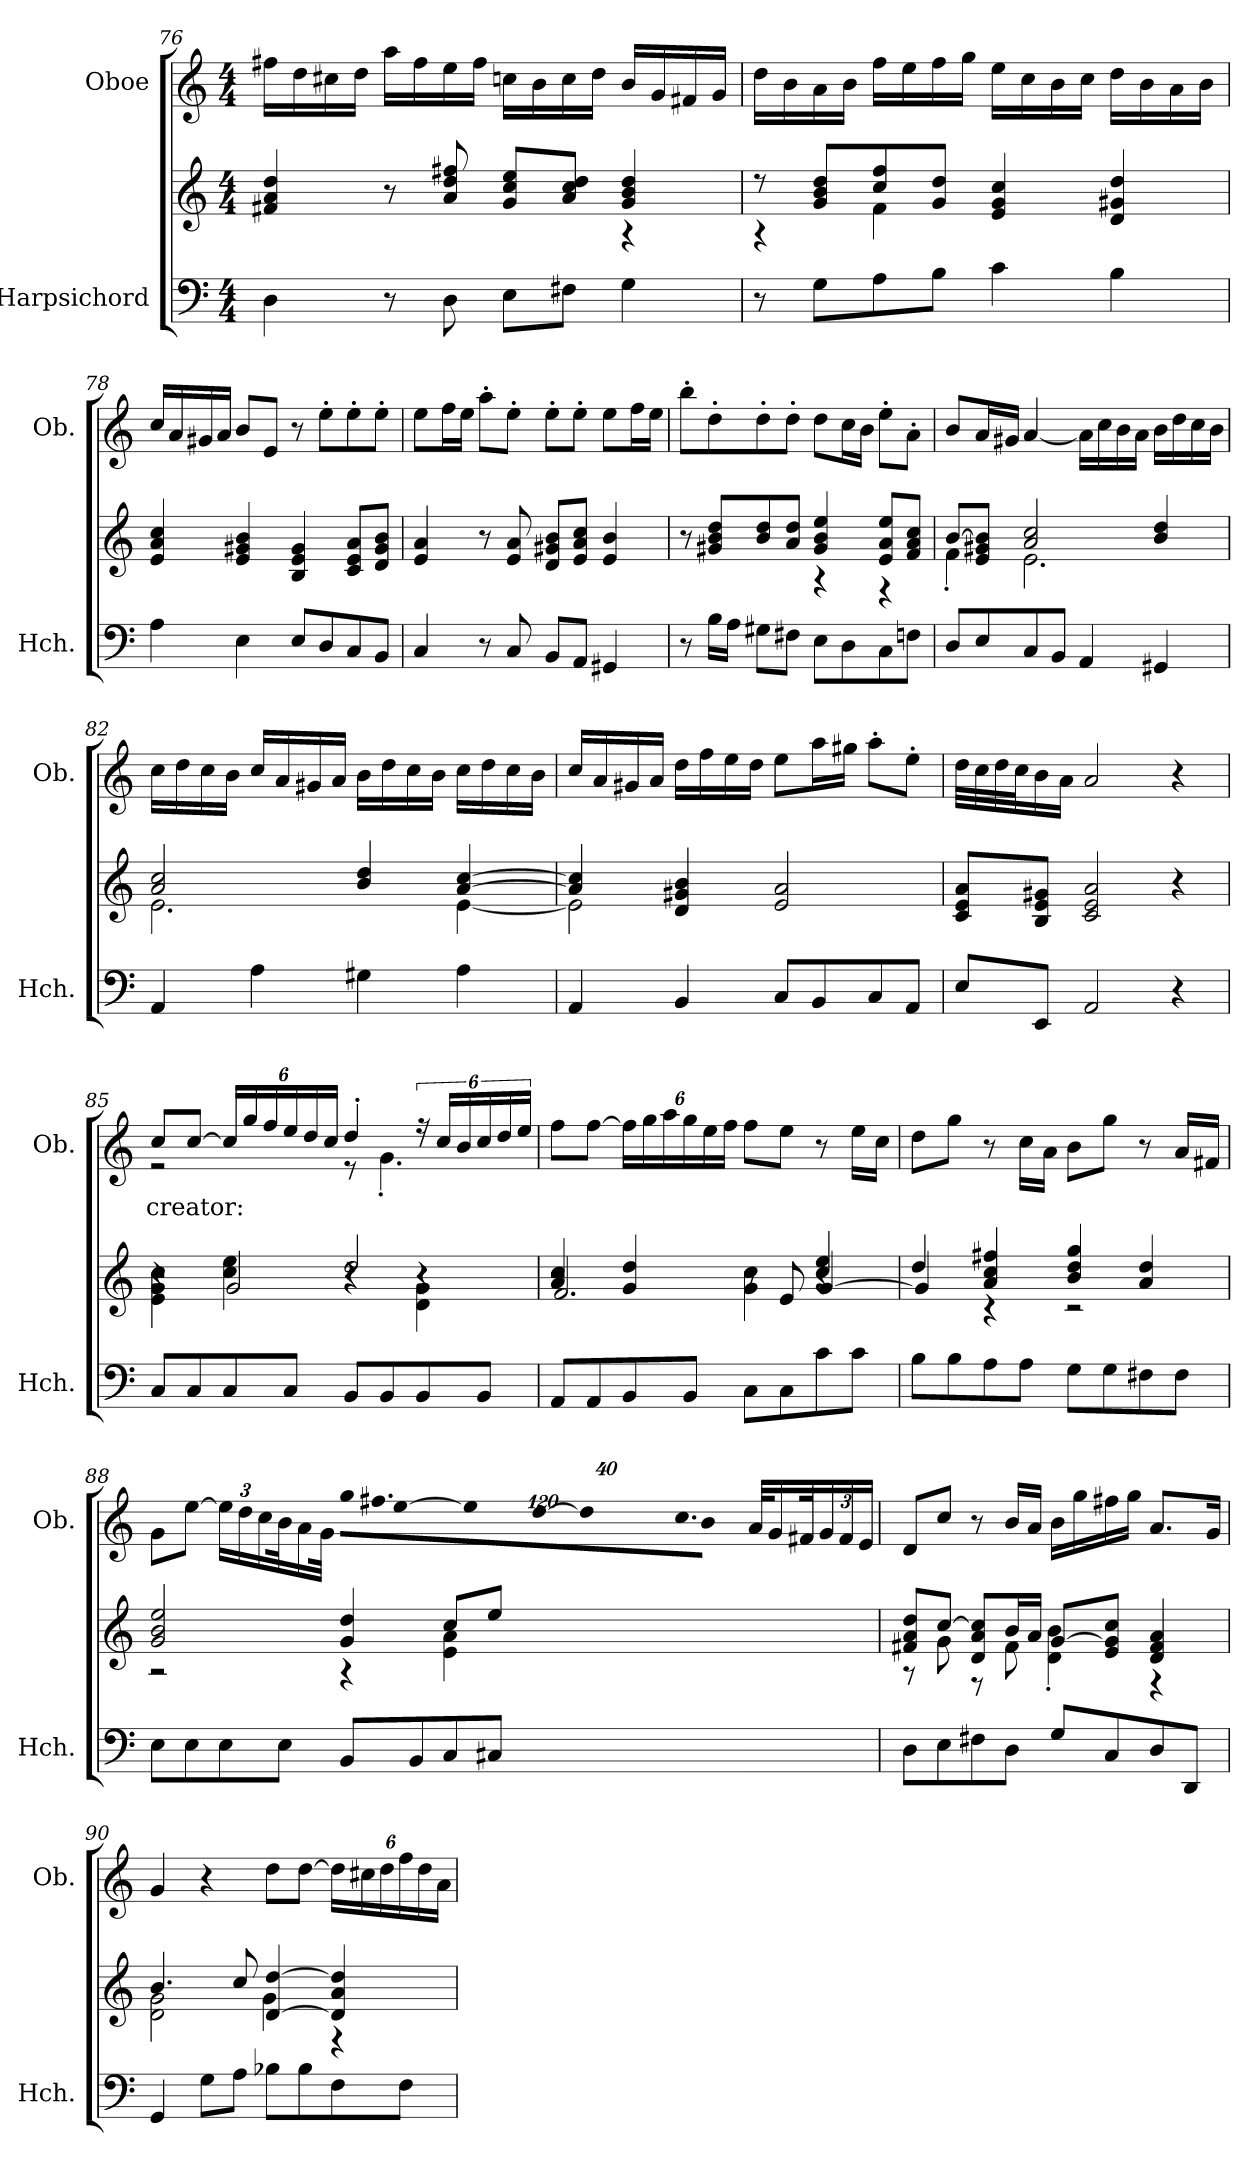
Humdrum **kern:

**kern	**kern	**kern	**text
*part2	*part2	*part1	*part1
*staff3	*staff2	*staff1	*staff1
*I"Harpsichord	*	*I"Oboe	*
*I'Hch.	*	*I'Ob.	*
!!LO:LB:g=z
*clefF4	*clefG2	*clefG2	*
*k[]	*k[]	*k[]	*
*M4/4	*M4/4	*M4/4	*
=76	=76	=76	=76
*	*^	*	*
4D\	4f#X/ 4a/ 4dd/	2.ryy	16ff#X\LL	.
.	.	.	16dd\	.
.	.	.	16cc#X\	.
.	.	.	16dd\JJ	.
8r	8r	.	16aa\LL	.
.	.	.	16ff#\	.
8D\	8a/ 8dd/ 8ff#X/	.	16ee\	.
.	.	.	16ff#\JJ	.
8E\L	8g/ 8cc/ 8ee/L	.	16ccn\LL	.
.	.	.	16b\	.
8F#X\J	8a/ 8cc/ 8dd/J	.	16cc\	.
.	.	.	16dd\JJ	.
4G\	4g/ 4b/ 4dd/	4r	16b/LL	.
.	.	.	16g/	.
.	.	.	16f#X/	.
.	.	.	16g/JJ	.
=77	=77	=77	=77	=77
8r	8r	4r	16dd\LL	.
.	.	.	16b\	.
8G\L	8g/ 8b/ 8dd/L	.	16a\	.
.	.	.	16b\JJ	.
8A\	8cc/ 8ff/	4f\	16ff\LL	.
.	.	.	16ee\	.
8B\J	8g/ 8dd/J	.	16ff\	.
.	.	.	16gg\JJ	.
4c\	4e/ 4g/ 4cc/	2ryy	16ee\LL	.
.	.	.	16cc\	.
.	.	.	16b\	.
.	.	.	16cc\JJ	.
4B\	4d/ 4g#X/ 4dd/	.	16dd\LL	.
.	.	.	16b\	.
.	.	.	16a\	.
.	.	.	16b\JJ	.
*	*v	*v	*	*
=78	=78	=78	=78
4A\	4e/ 4a/ 4cc/	16cc/LL	.
.	.	16a/	.
.	.	16g#X/	.
.	.	16a/JJ	.
4E\	4e/ 4g#X/ 4b/	8b/L	.
.	.	8e/J	.
8E/L	4B/ 4e/ 4g#/	8r	.
8D/	.	8ee'\L	.
8C/	8c/ 8e/ 8a/L	8ee'\	.
8BB/J	8d/ 8g#/ 8b/J	8ee'\J	.
!!LO:LB:g=z
=79	=79	=79	=79
4C/	4e/ 4a/	8ee\L	.
.	.	16ff\L	.
.	.	16ee\JJ	.
8r	8r	8aa'\L	.
8C/	8e/ 8a/	8ee'\J	.
8BB/L	8d/ 8g#X/ 8b/L	8ee'\L	.
8AA/J	8e/ 8a/ 8cc/J	8ee'\J	.
4GG#X/	4e/ 4b/	8ee\L	.
.	.	16ff\L	.
.	.	16ee\JJ	.
=80	=80	=80	=80
*	*^	*	*
8r	8r	2ryy	8bb'\L	.
16B\LL	8g#X/ 8b/ 8dd/L	.	8dd'\	.
16A\JJ	.	.	.	.
8G#X\L	8b/ 8dd/	.	8dd'\	.
8F#X\J	8a/ 8dd/J	.	8dd'\J	.
8E\L	4g#/ 4b/ 4ee/	4r	8dd\L	.
8D\	.	.	16cc\L	.
.	.	.	16b\JJ	.
8C\	8e/ 8a/ 8ee/L	4r	8ee'\L	.
8Fn\J	8f/ 8a/ 8cc/J	.	8a'\J	.
=81	=81	=81	=81	=81
8D/L	[8b/L	4f'\	8b/L	.
8E/	8e/ 8g#X/ 8b/]J	.	16a/L	.
.	.	.	16g#X/JJ	.
8C/	2a/ 2cc/	2.e\	[4a/	.
8BB/J	.	.	.	.
4AA/	.	.	16a\LL]	.
.	.	.	16cc\	.
.	.	.	16b\	.
.	.	.	16a\JJ	.
4GG#X/	4b/ 4dd/	.	16b\LL	.
.	.	.	16dd\	.
.	.	.	16cc\	.
.	.	.	16b\JJ	.
!!LO:PB:g=z
=82	=82	=82	=82	=82
4AA/	2a/ 2cc/	2.e\	16cc\LL	.
.	.	.	16dd\	.
.	.	.	16cc\	.
.	.	.	16b\JJ	.
4A\	.	.	16cc/LL	.
.	.	.	16a/	.
.	.	.	16g#X/	.
.	.	.	16a/JJ	.
4G#X\	4b/ 4dd/	.	16b\LL	.
.	.	.	16dd\	.
.	.	.	16cc\	.
.	.	.	16b\JJ	.
4A\	[4a/ [4cc/	[4e\	16cc\LL	.
.	.	.	16dd\	.
.	.	.	16cc\	.
.	.	.	16b\JJ	.
=83	=83	=83	=83	=83
4AA/	4a/] 4cc/]	2e\]	16cc/LL	.
.	.	.	16a/	.
.	.	.	16g#X/	.
.	.	.	16a/JJ	.
4BB/	4d/ 4g#X/ 4b/	.	16dd\LL	.
.	.	.	16ff\	.
.	.	.	16ee\	.
.	.	.	16dd\JJ	.
8C/L	2e/ 2a/	2ryy	8ee\L	.
8BB/	.	.	16aa\L	.
.	.	.	16gg#X\JJ	.
8C/	.	.	8aa'\L	.
8AA/J	.	.	8ee'\J	.
*	*v	*v	*	*
=84	=84	=84	=84
8E/L	8c/ 8e/ 8a/L	32dd\LLL	.
.	.	32cc\	.
.	.	32dd\	.
.	.	32cc\J	.
8EE/J	8B/ 8e/ 8g#X/J	16b\	.
.	.	16a\JJ	.
2AA/	2c/ 2e/ 2a/	2a/	.
4r	4r	4r	.
!!LO:LB:g=z
=85	=85	=85	=85
*	*	*MM44	*
*	*^	*^	*
*	*	*^	*	*	*
8C/L	2r	4e\ 4g\ 4cc\	4r	8cc/L	2r	creator:
8C/	.	.	.	[8cc/J	.	.
*	*	*	*	*Xbrackettup	*	*
8C/	.	4cc\ 4ee\	2g/	24cc/LL]	.	.
.	.	.	.	24gg/	.	.
.	.	.	.	24ff/	.	.
8C/J	.	.	.	24ee/	.	.
.	.	.	.	24dd/	.	.
.	.	.	.	24cc/JJ	.	.
8BB/L	2dd/	4r	.	4dd'/	8r	.
8BB/	.	.	.	.	4.g'\	.
*	*	*	*	*brackettup	*	*
8BB/	.	4d\ 4g\	4r	24r	.	.
.	.	.	.	24cc/LL	.	.
.	.	.	.	24b/	.	.
*	*	*	*	*Xbrackettup	*	*
8BB/J	.	.	.	24cc/	.	.
.	.	.	.	24dd/	.	.
.	.	.	.	24ee/JJ	.	.
*	*	*	*	*v	*v	*
=86	=86	=86	=86	=86	=86
8AA/L	4a/ 4cc/	2r	2.f/	8ff\L	.
8AA/	.	.	.	[8ff\J	.
8BB/	4g/ 4dd/	.	.	24ff\LL]	.
.	.	.	.	24gg\	.
.	.	.	.	24aa\	.
8BB/J	.	.	.	24gg\	.
.	.	.	.	24ee\	.
.	.	.	.	24ff\JJ	.
8C\L	8r	4g\ 4cc\	.	8ff\L	.
8C\	8e/	.	.	8ee\J	.
8c\	4cc/ 4ee/	4r	[4g/	8r	.
8c\J	.	.	.	16ee\LL	.
.	.	.	.	16cc\JJ	.
*	*	*v	*v	*	*
=87	=87	=87	=87	=87
8B\L	4dd/	4g/]	8dd\L	.
8B\	.	.	8gg\J	.
8A\	4a/ 4cc/ 4ff#X/	4r	8r	.
8A\J	.	.	16cc\LL	.
.	.	.	16a\JJ	.
8G\L	4b/ 4dd/ 4gg/	2r	8b\L	.
8G\	.	.	8gg\J	.
8F#X\	4a/ 4dd/	.	8r	.
8F#\J	.	.	16a/LL	.
.	.	.	16f#X/JJ	.
!!LO:LB:g=z
=88	=88	=88	=88	=88
8E\L	2g/ 2b/ 2ee/	2r	8g\L	.
8E\	.	.	[8ee\J	.
8E\	.	.	24ee\LL]	.
.	.	.	24dd\	.
.	.	.	24cc\	.
8E\J	.	.	32b\K	.
.	.	.	16a\	.
.	.	.	32g\JJk	.
!	!	!	!LO:N:vis=32	!
8BB/L	4g/ 4dd/	4r	640%23gg\LLL	.
!	!	!	!LO:N:vis=32.	!
.	.	.	1920%103ff#X\	.
!	!	!	!LO:N:vis=64	!
.	.	.	[960%17ee\L	.
!	!	!	!LO:N:vis=64	!
.	.	.	960%17ee\]	.
!	!	!	!LO:N:vis=64	!
8BB/	.	.	[960%17dd\	.
!	!	!	!LO:N:vis=64	!
.	.	.	960%17dd\J]	.
.	.	.	1920ryy	.
!	!	!	!LO:N:vis=32.	!
.	.	.	1920%103cc\	.
!	!	!	!LO:N:vis=32	!
.	.	.	640%23b\JJJ	.
8C/	8cc/L	4e\ 4a\	.	.
.	.	.	32a/KLL	.
.	.	.	16g/	.
.	.	.	32f#X/K	.
8C#X/J	8ee/J	.	.	.
.	.	.	24g/	.
.	.	.	24f#/	.
.	.	.	24e/JJ	.
1920ryy	1920ryy	1920ryy	.	.
=89	=89	=89	=89	=89
8D\L	8f#X/ 8a/ 8dd/L	8r	8d/L	.
8E\	[8cc/J	8g\	8cc/J	.
8F#X\	8d/ 8a/ 8cc/]L	8r	8r	.
8D\J	16b/L	8f#\	16b/LL	.
.	16a/JJ	.	16a/JJ	.
8G/L	[8g/L	4d\' 4b\'	16b\LL	.
.	.	.	16gg\	.
8C/	8e/ 8g/] 8cc/J	.	16ff#X\	.
.	.	.	16gg\JJ	.
8D/	4d/ 4f#/ 4a/	4r	8.a/L	.
8DD/J	.	.	.	.
.	.	.	16g/Jk	.
!!LO:PB:g=z
=90	=90	=90	=90	=90
4GG/	4.b/	2d\ 2g\	4g/	.
8G\L	.	.	4r	.
8A\J	8cc/	.	.	.
8B-X\L	[4d/ [4dd/	4g\	8dd\L	.
8B-\	.	.	[8dd\J	.
8F\	4d/] 4a/ 4dd/]	4r	24dd\LL]	.
.	.	.	24cc#X\	.
.	.	.	24dd\	.
8F\J	.	.	24ff\	.
.	.	.	24dd\	.
.	.	.	24a\JJ	.
*	*v	*v	*	*
=	=	=	=
*-	*-	*-	*-
